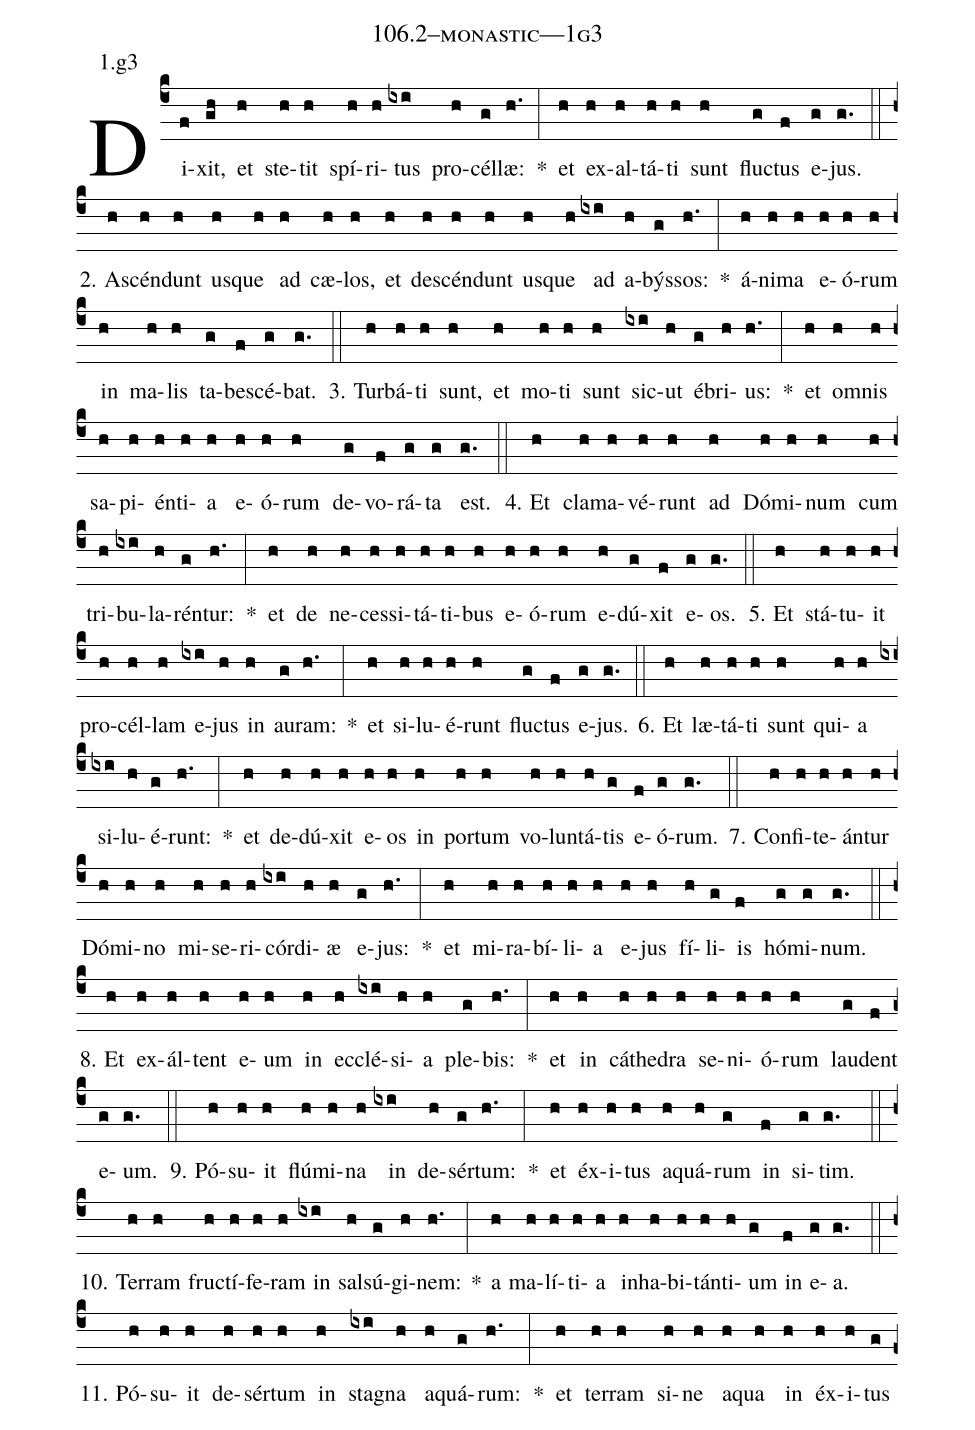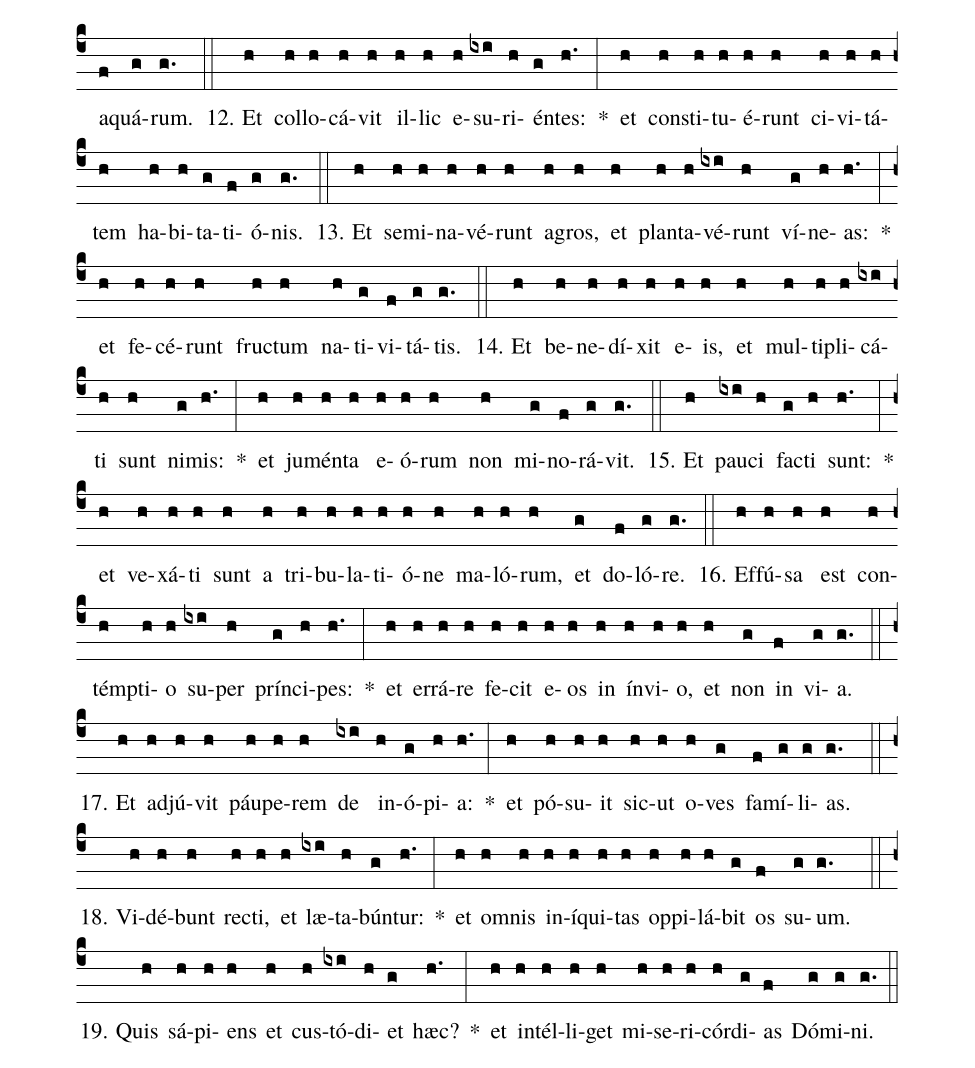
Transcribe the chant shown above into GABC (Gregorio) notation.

name: 106.2--monastic---1g3;
annotation: 1.g3;
%%
(c4)Di(f)xit,(gh) et(h) ste(h)tit(h) spí(h)ri(h)tus(ixi) pro(h)cél(g)læ:(h.) *(:) et(h) ex(h)al(h)tá(h)ti(h) sunt(h) fluc(g)tus(f) e(g)jus.(g.) (::)
2. A(h)scén(h)dunt(h) us(h)que(h) ad(h) cæ(h)los,(h) et(h) de(h)scén(h)dunt(h) us(h)que(h) ad(ixi) a(h)býs(g)sos:(h.) *(:) á(h)ni(h)ma(h) e(h)ó(h)rum(h) in(h) ma(h)lis(h) ta(g)be(f)scé(g)bat.(g.) (::)
3. Tur(h)bá(h)ti(h) sunt,(h) et(h) mo(h)ti(h) sunt(h) sic(ixi)ut(h) é(g)bri(h)us:(h.) *(:) et(h) om(h)nis(h) sa(h)pi(h)én(h)ti(h)a(h) e(h)ó(h)rum(h) de(g)vo(f)rá(g)ta(g) est.(g.) (::)
4. Et(h) cla(h)ma(h)vé(h)runt(h) ad(h) Dó(h)mi(h)num(h) cum(h) tri(h)bu(ixi)la(h)rén(g)tur:(h.) *(:) et(h) de(h) ne(h)ces(h)si(h)tá(h)ti(h)bus(h) e(h)ó(h)rum(h) e(h)dú(g)xit(f) e(g)os.(g.) (::)
5. Et(h) stá(h)tu(h)it(h) pro(h)cél(h)lam(h) e(ixi)jus(h) in(h) au(g)ram:(h.) *(:) et(h) si(h)lu(h)é(h)runt(h) fluc(g)tus(f) e(g)jus.(g.) (::)
6. Et(h) læ(h)tá(h)ti(h) sunt(h) qui(h)a(h) si(ixi)lu(h)é(g)runt:(h.) *(:) et(h) de(h)dú(h)xit(h) e(h)os(h) in(h) por(h)tum(h) vo(h)lun(h)tá(h)tis(g) e(f)ó(g)rum.(g.) (::)
7. Con(h)fi(h)te(h)án(h)tur(h) Dó(h)mi(h)no(h) mi(h)se(h)ri(h)cór(ixi)di(h)æ(h) e(g)jus:(h.) *(:) et(h) mi(h)ra(h)bí(h)li(h)a(h) e(h)jus(h) fí(h)li(g)is(f) hó(g)mi(g)num.(g.) (::)
8. Et(h) ex(h)ál(h)tent(h) e(h)um(h) in(h) ec(h)clé(ixi)si(h)a(h) ple(g)bis:(h.) *(:) et(h) in(h) cá(h)the(h)dra(h) se(h)ni(h)ó(h)rum(h) lau(g)dent(f) e(g)um.(g.) (::)
9. Pó(h)su(h)it(h) flú(h)mi(h)na(h) in(ixi) de(h)sér(g)tum:(h.) *(:) et(h) éx(h)i(h)tus(h) a(h)quá(h)rum(g) in(f) si(g)tim.(g.) (::)
10. Ter(h)ram(h) fruc(h)tí(h)fe(h)ram(h) in(ixi) sal(h)sú(g)gi(h)nem:(h.) *(:) a(h) ma(h)lí(h)ti(h)a(h) in(h)ha(h)bi(h)tán(h)ti(h)um(g) in(f) e(g)a.(g.) (::)
11. Pó(h)su(h)it(h) de(h)sér(h)tum(h) in(h) sta(ixi)gna(h) a(h)quá(g)rum:(h.) *(:) et(h) ter(h)ram(h) si(h)ne(h) a(h)qua(h) in(h) éx(h)i(h)tus(g) a(f)quá(g)rum.(g.) (::)
12. Et(h) col(h)lo(h)cá(h)vit(h) il(h)lic(h) e(h)su(ixi)ri(h)én(g)tes:(h.) *(:) et(h) con(h)sti(h)tu(h)é(h)runt(h) ci(h)vi(h)tá(h)tem(h) ha(h)bi(h)ta(g)ti(f)ó(g)nis.(g.) (::)
13. Et(h) se(h)mi(h)na(h)vé(h)runt(h) a(h)gros,(h) et(h) plan(h)ta(h)vé(ixi)runt(h) ví(g)ne(h)as:(h.) *(:) et(h) fe(h)cé(h)runt(h) fruc(h)tum(h) na(h)ti(g)vi(f)tá(g)tis.(g.) (::)
14. Et(h) be(h)ne(h)dí(h)xit(h) e(h)is,(h) et(h) mul(h)ti(h)pli(h)cá(ixi)ti(h) sunt(h) ni(g)mis:(h.) *(:) et(h) ju(h)mén(h)ta(h) e(h)ó(h)rum(h) non(h) mi(g)no(f)rá(g)vit.(g.) (::)
15. Et(h) pau(ixi)ci(h) fac(g)ti(h) sunt:(h.) *(:) et(h) ve(h)xá(h)ti(h) sunt(h) a(h) tri(h)bu(h)la(h)ti(h)ó(h)ne(h) ma(h)ló(h)rum,(h) et(g) do(f)ló(g)re.(g.) (::)
16. Ef(h)fú(h)sa(h) est(h) con(h)témp(h)ti(h)o(h) su(ixi)per(h) prín(g)ci(h)pes:(h.) *(:) et(h) er(h)rá(h)re(h) fe(h)cit(h) e(h)os(h) in(h) ín(h)vi(h)o,(h) et(h) non(g) in(f) vi(g)a.(g.) (::)
17. Et(h) ad(h)jú(h)vit(h) páu(h)pe(h)rem(h) de(ixi) in(h)ó(g)pi(h)a:(h.) *(:) et(h) pó(h)su(h)it(h) sic(h)ut(h) o(h)ves(g) fa(f)mí(g)li(g)as.(g.) (::)
18. Vi(h)dé(h)bunt(h) rec(h)ti,(h) et(h) læ(ixi)ta(h)bún(g)tur:(h.) *(:) et(h) om(h)nis(h) in(h)í(h)qui(h)tas(h) op(h)pi(h)lá(h)bit(g) os(f) su(g)um.(g.) (::)
19. Quis(h) sá(h)pi(h)ens(h) et(h) cus(h)tó(ixi)di(h)et(g) hæc?(h.) *(:) et(h) in(h)tél(h)li(h)get(h) mi(h)se(h)ri(h)cór(h)di(g)as(f) Dó(g)mi(g)ni.(g.) (::)
